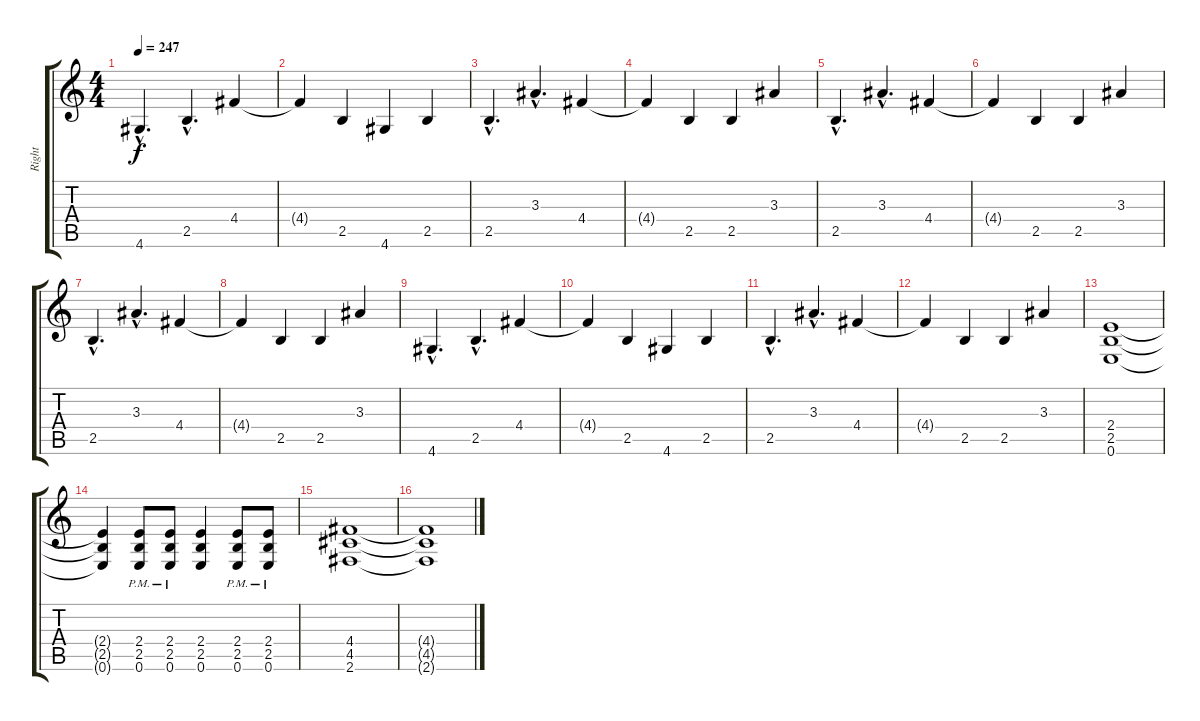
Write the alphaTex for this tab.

\track ("Right" "Right") {instrument distortionguitar}
\staff {score tabs}
\tuning (E4 B3 G3 D3 A2 E2) {hide}
\ts (4 4)
\tempo 247
\clef g2
\ks c
4.6{hac}.4{d dy f} 2.5{hac}.4{d} 4.4.4 |
4.4{t}.4 2.5.4 4.6.4 2.5.4 |
2.5{hac}.4{d} 3.3{hac}.4{d} 4.4.4 |
4.4{t}.4 2.5.4 2.5.4 3.3.4 |
2.5{hac}.4{d} 3.3{hac}.4{d} 4.4.4 |
4.4{t}.4 2.5.4 2.5.4 3.3.4 |
2.5{hac}.4{d} 3.3{hac}.4{d} 4.4.4 |
4.4{t}.4 2.5.4 2.5.4 3.3.4 |
4.6{hac}.4{d} 2.5{hac}.4{d} 4.4.4 |
4.4{t}.4 2.5.4 4.6.4 2.5.4 |
2.5{hac}.4{d} 3.3{hac}.4{d} 4.4.4 |
4.4{t}.4 2.5.4 2.5.4 3.3.4 |
(2.4 2.5 0.6).1 |
(2.4{t} 2.5{t} 0.6{t}).4 (2.4{pm} 2.5{pm} 0.6{pm}).8 (2.4{pm} 2.5{pm} 0.6{pm}).8 (2.4 2.5 0.6).4 (2.4{pm} 2.5{pm} 0.6{pm}).8 (2.4{pm} 2.5{pm} 0.6{pm}).8 |
(4.4 4.5 2.6).1 |
(4.4{t} 4.5{t} 2.6{t}).1
